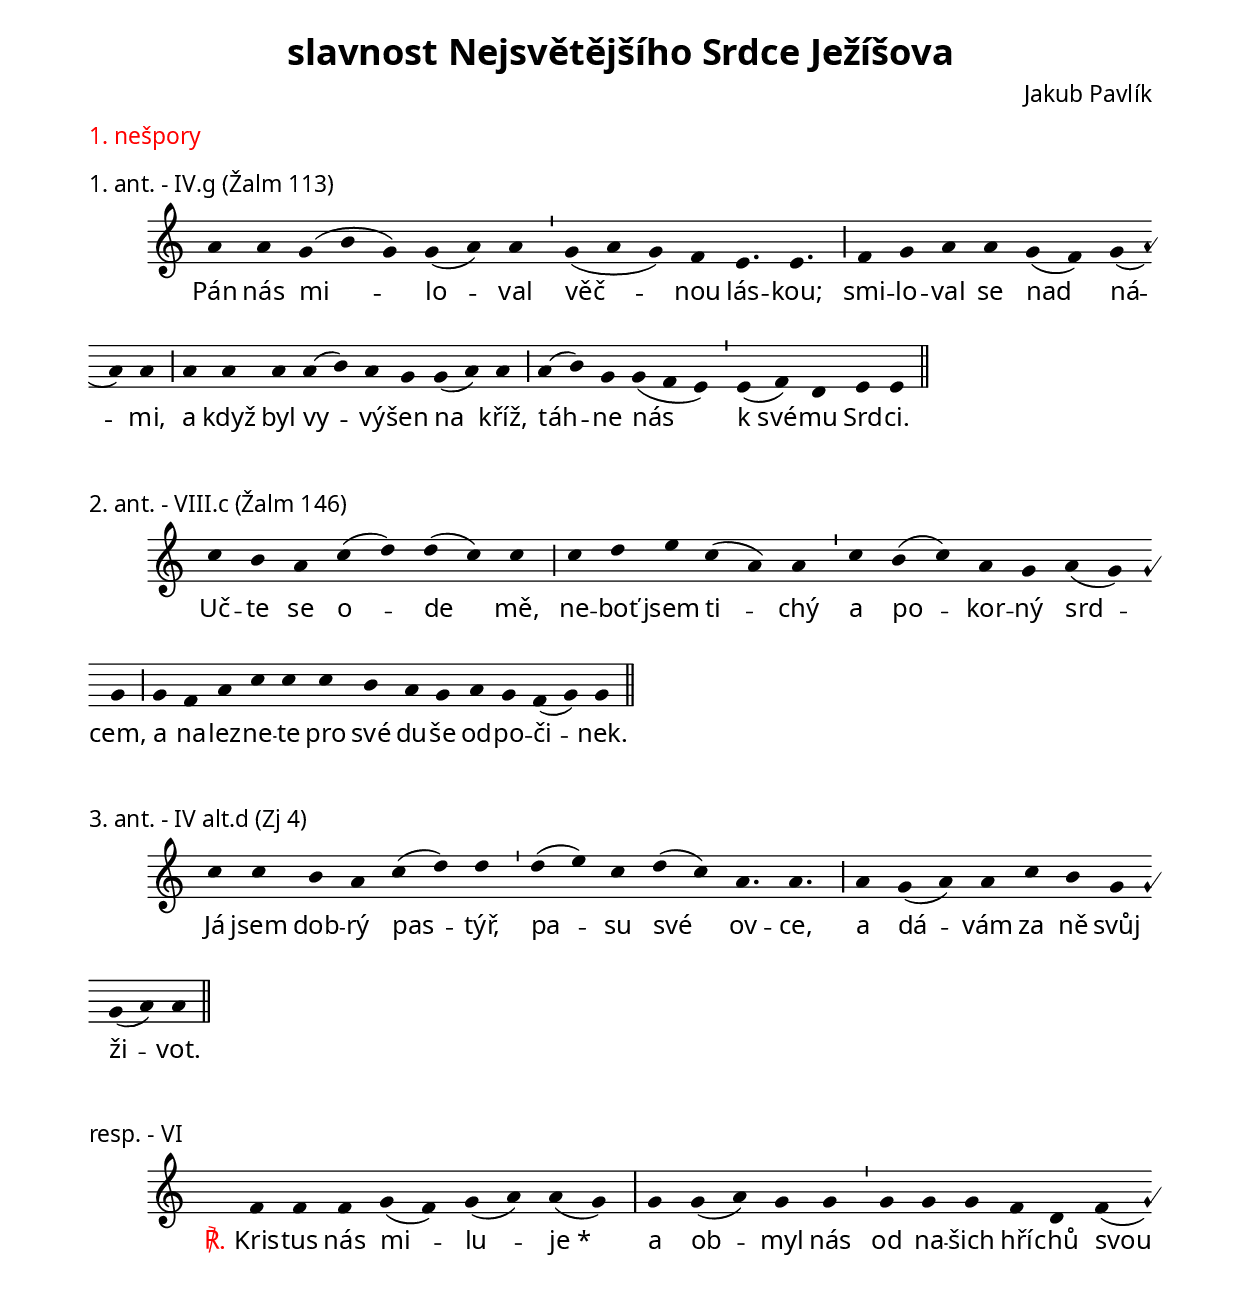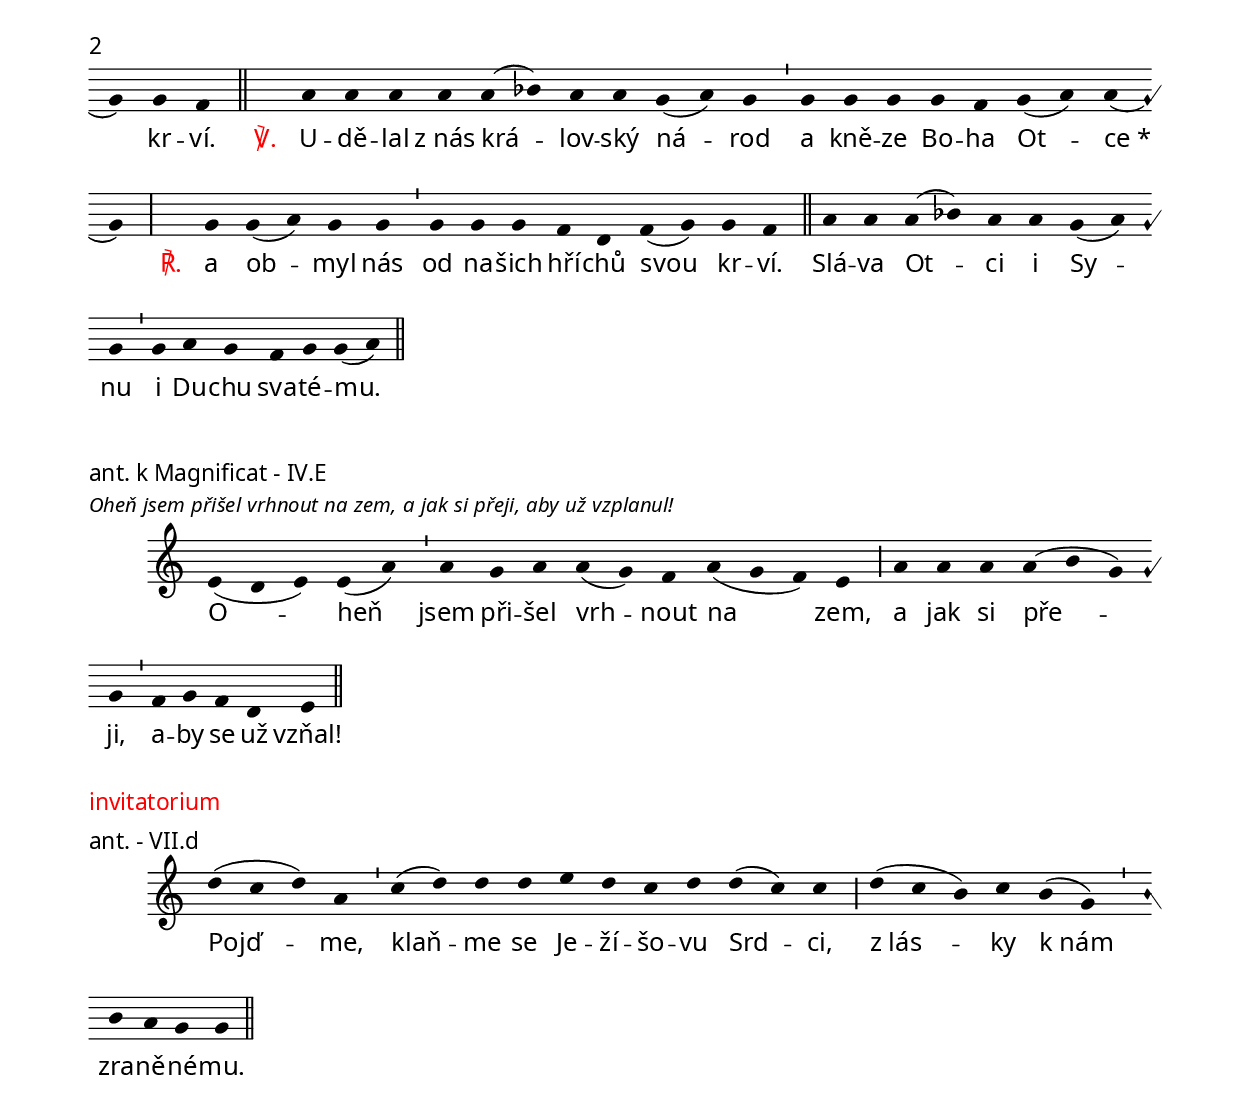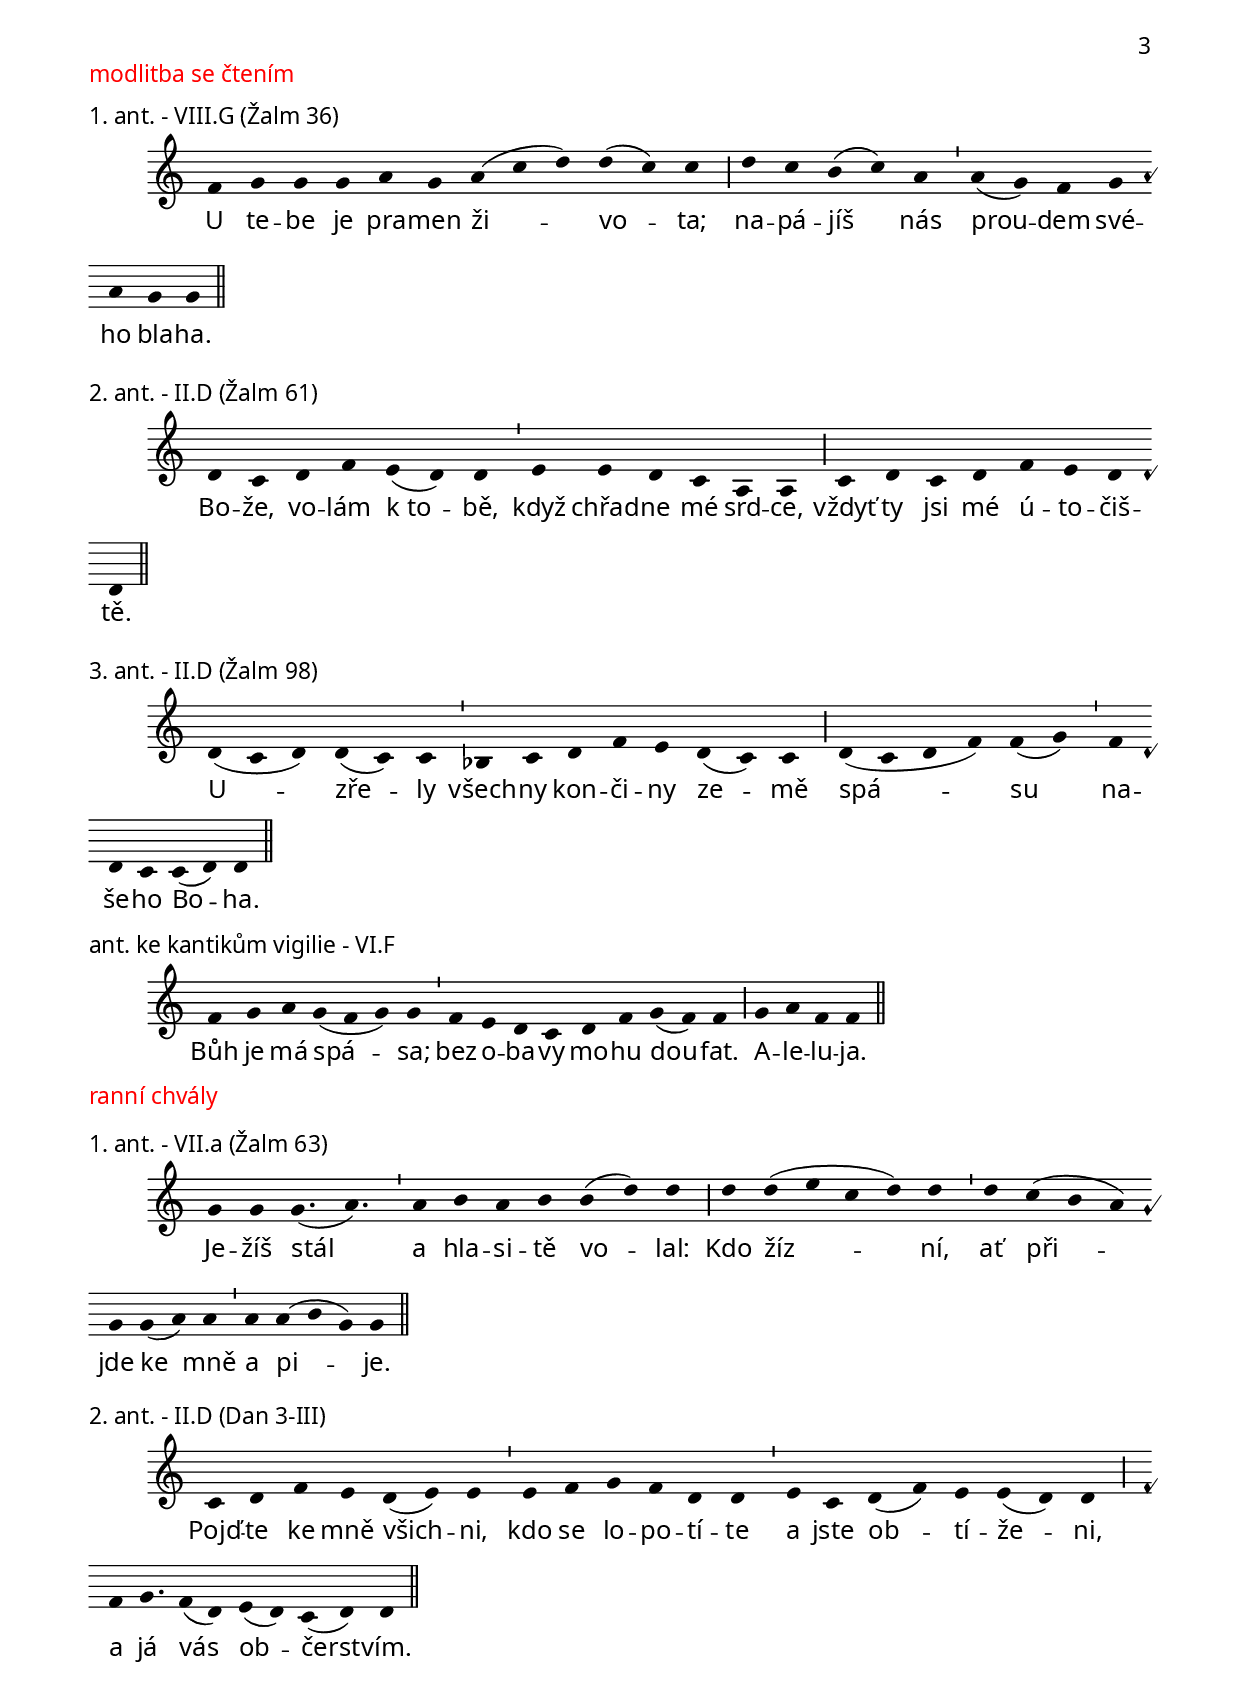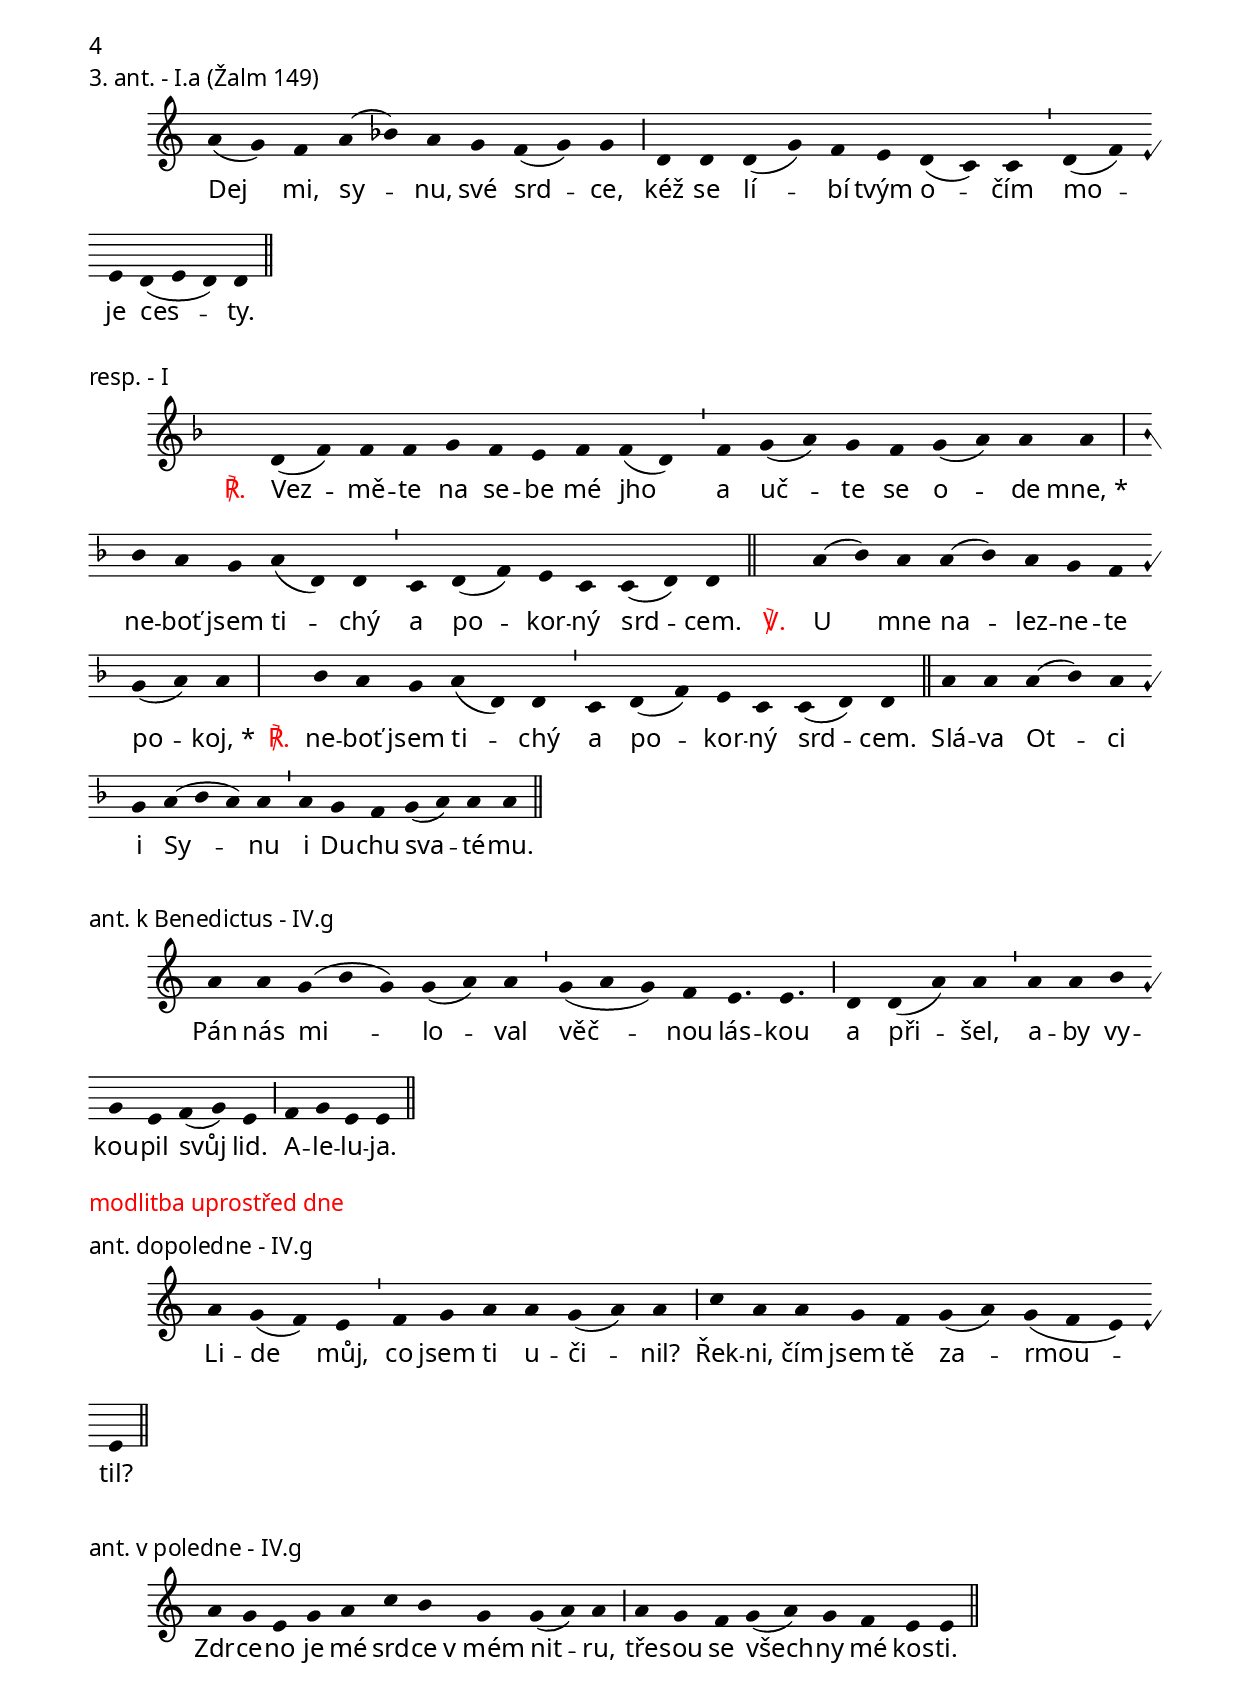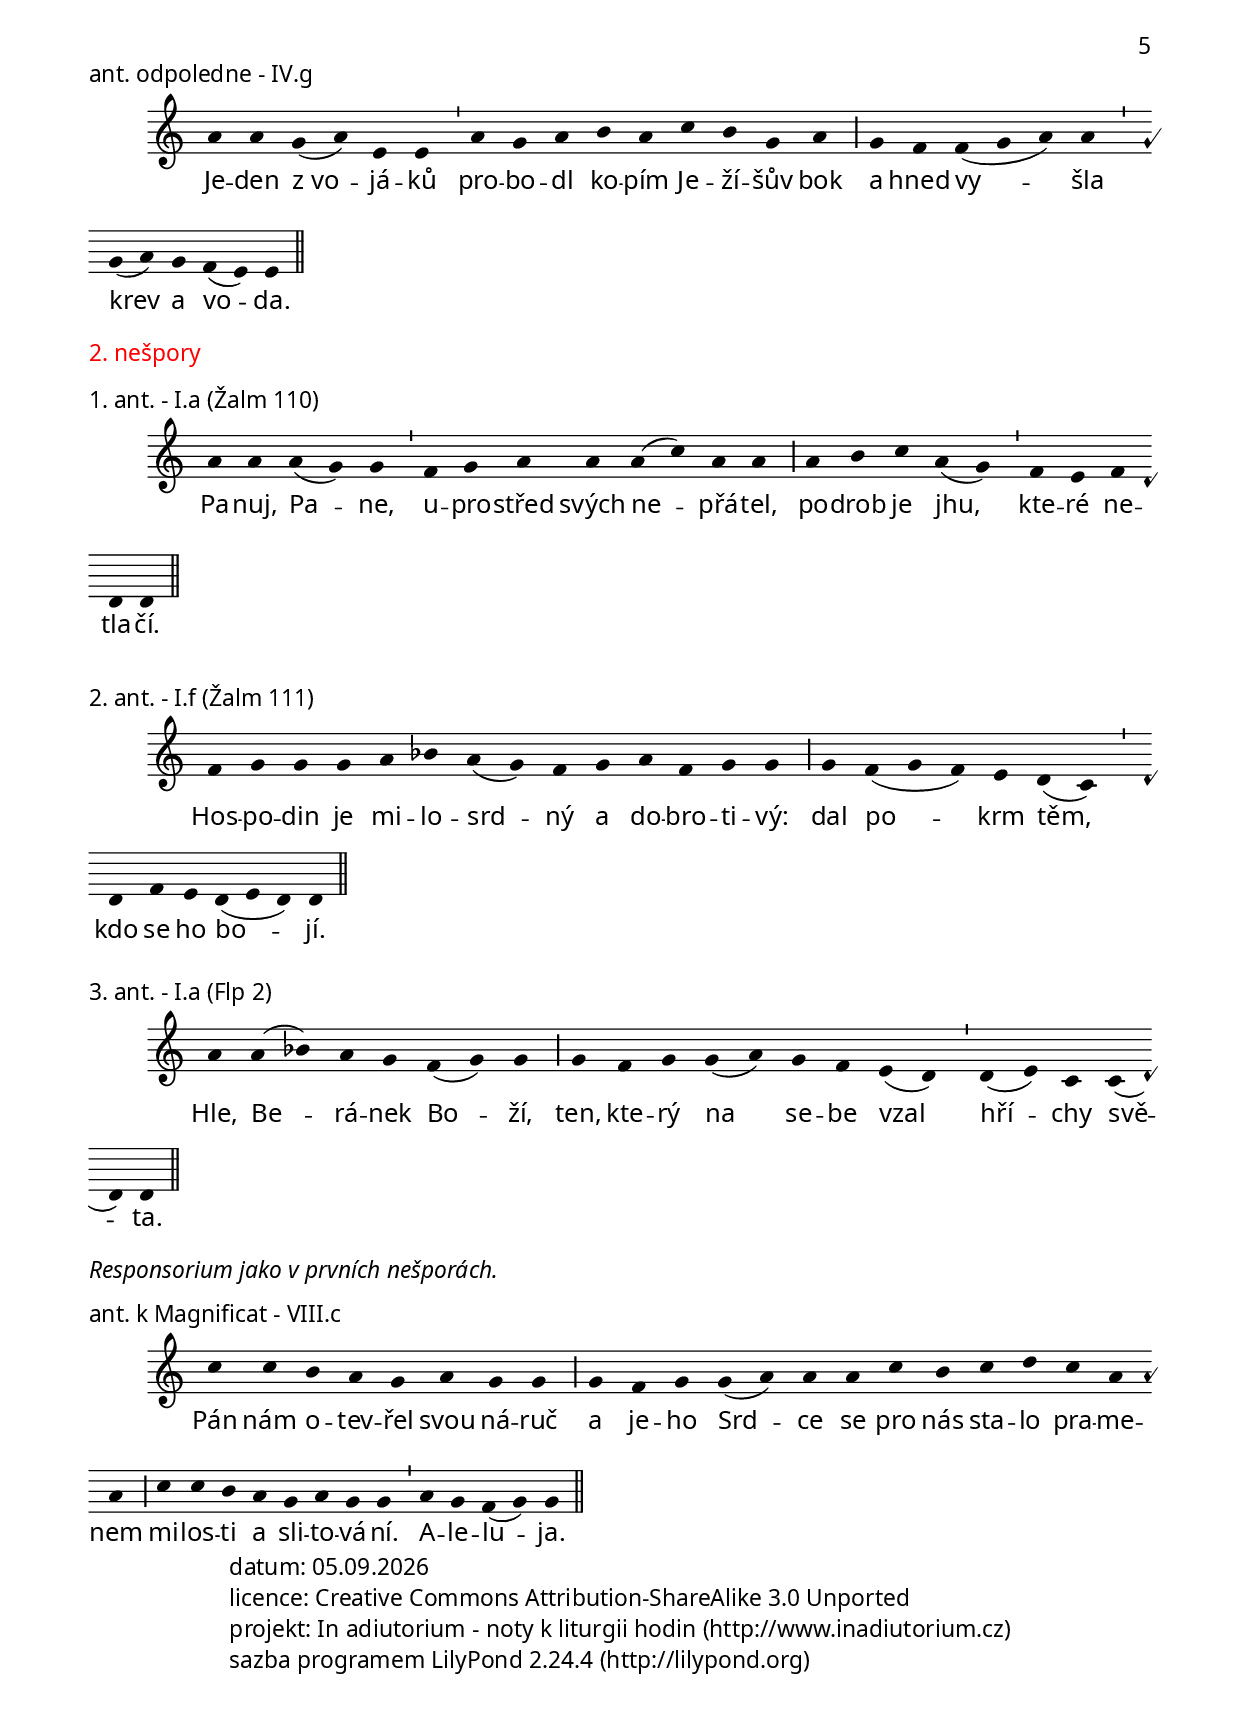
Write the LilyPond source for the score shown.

\version "2.14.2"

\header {
  title = "slavnost Nejsvětějšího Srdce Ježíšova"
  composer = "Jakub Pavlík"
}

\include "spolecne.ly"
\include "dilyresponsorii.ly"

\markup {\nadpisHodinka {"1. nešpory"}}

\score {
  \relative c'' {
    \choralniRezim
    a4 a g( b g) g( a) a \barMin g( a g) f e4. e \barMaior
    f4 g a a g( f) g( a) a \barMaior
    a a a a( b) a g g( a) a \barMaior
    a( b) g g( f e) \barMin e( f) d e e \barFinalis
  }
  \addlyrics {
    Pán nás mi -- lo -- val věč -- nou lás -- kou;
    smi -- lo -- val se nad ná -- mi,
    a když byl vy -- vý -- šen na kříž,
    táh -- ne nás k_své -- mu Srd -- ci.
  }
  \header {
    quid = "1. ant."
    modus = "IV"
    differentia = "g"
    psalmus = "Žalm 113"
    id = "1ne-a1"
    fial = "mezidobi_nejsvsrdce.ly#rch-aben?zacatek"
    piece = \markup {\sestavTitulek}
  }
}

\score {
  \relative c'' {
    \choralniRezim
    c4 b a c( d) d( c) c \barMaior
    c d e c( a) a \barMin c b( c) a g a( g) g \barMaior
    g f a c c c b a g a g f( g) g \barFinalis
  }
  \addlyrics {
    Uč -- te se o -- de mě,
    ne -- boť jsem ti -- chý a po -- kor -- ný srd -- cem,
    a na -- lez -- ne -- te pro své du -- še od -- po -- či -- nek.
  }
  \header {
    quid = "2. ant."
    modus = "VIII"
    differentia = "c"
    psalmus = "Žalm 146"
    id = "1ne-a2"
    piece = \markup {\sestavTitulek}
  }
}

\score {
  \relative c'' {
    \choralniRezim
    c4 c b a c( d) d \barMin
    d( e) c d( c) a4. a \barMaior
    a4 g( a) a c b g g( a) a \barFinalis
  }
  \addlyrics {
    Já jsem dob -- rý pas -- týř,
    pa -- su své ov -- ce,
    a dá -- vám za ně svůj ži -- vot.
  }
  \header {
    quid = "3. ant."
    modus = "IV alt"
    differentia = "d"
    psalmus = "Zj 4"
    id = "1ne-a3"
    fial = "pust_svatytyden.ly#po?zacatek"
    fons = "první část a motiv třetí části: Svatý týden, modlitba uprostřed dne, ant. v poledne"
    piece = \markup {\sestavTitulek}
  }
}

\score {
  \relative c' {
    \choralniRezim

    % R
    \neviditelna f
    f4 f f g( f) g( a) a( g) \barMax
    g g( a) g g \barMin g g g f d f( g) g f \barFinalis
    % V
    \neviditelna a
    a a a a a( bes) a a g( a) g \barMin g g g g f g( a) a( g) \barMax
    % R
    \neviditelna g
    g g( a) g g \barMin g g g f d f( g) g f \barFinalis
    % Slava
    \respVIdoxologie \barFinalis
  }
  \addlyrics {
    \Response Kris -- tus nás mi -- lu -- je_* a ob -- myl nás od na -- šich hří -- chů svou kr -- ví.
    \Verse U -- dě -- lal z_nás krá -- lov -- ský ná -- rod a kně -- ze Bo -- ha Ot -- ce_*
    \Response a ob -- myl nás od na -- šich hří -- chů svou kr -- ví.
    \textRespDoxologie
  }
  \header {
    quid = "resp."
    modus = "VI"
    fons = "responsoria ze žaltáře, pátek 1. týdne, nešp."
    fial = "responsoria.ly#1pa-ne"
    id = "1ne-resp"
    piece = \markup\sestavTitulekResp
  }
}

\score {
  \relative c' {
    \choralniRezim
    e4( d e) e( a) \barMin a g a a( g) f a( g f) e \barMaior
    a4 a a a( b g) g \barMin f g f d e \barFinalis
  }
  \addlyrics {
    O -- heň jsem při -- šel vrh -- nout na zem,
    a jak si pře -- ji, a -- by se už vzňal!
  }
  \header {
    textus_approbatus = "Oheň jsem přišel vrhnout na zem,
    a jak si přeji, aby už vzplanul!"
    quid = "ant. k Magnificat"
    modus = "IV"
    differentia = "E"
    psalmus = ""
    id = "1ne-amag"
    piece = \markup {\sestavTitulekBezZalmu}
  }
}

\markup {\nadpisHodinka {"invitatorium"}}

\score {
  \relative c'' {
    \choralniRezim
    d( c d) a \barMin c( d) d d e d c d d( c) c \barMaior
    d( c b) c b( g) \barMin b a g g \barFinalis
  }
  \addlyrics {
    Pojď -- me,
    klaň -- me se Je -- ží -- šo -- vu Srd -- ci,
    z_lás -- ky k_nám zra -- ně -- né -- mu.
  }
  \header {
    quid = "ant."
    modus = "VII"
    differentia = "d"
    psalmus = ""
    id = "invit"
    piece = \markup {\sestavTitulekBezZalmu}
  }
}

\pageBreak % ZLOM

\markup {\nadpisHodinka {"modlitba se čtením"}}

\score {
  \relative c' {
    \choralniRezim
    f4 g g g a g a( c d) d( c) c \barMaior
    d c b( c) a \barMin
    a( g) f g a g g \barFinalis
  }
  \addlyrics {
    U te -- be je pra -- men ži -- vo -- ta;
    na -- pá -- jíš nás
    prou -- dem své -- ho bla -- ha.
  }
  \header {
    quid = "1. ant."
    modus = "VIII"
    differentia = "G"
    psalmus = "Žalm 36"
    id = "mc-a1"
    piece = \markup {\sestavTitulek}
  }
}

\score {
  \relative c' {
    \choralniRezim
    d4 c d f e( d) d \barMin
    e e d c a a \barMaior
    c d c d f e d d \barFinalis
  }
  \addlyrics {
    Bo -- že, vo -- lám k_to -- bě,
    když chřad -- ne mé srd -- ce,
    vždyť ty jsi mé ú -- to -- čiš -- tě.
  }
  \header {
    quid = "2. ant."
    modus = "II"
    differentia = "D"
    psalmus = "Žalm 61"
    id = "mc-a2"
    piece = \markup {\sestavTitulek}
  }
}

\score {
  \relative c' {
    \choralniRezim
    d4( c d) d( c) c \barMin bes c d f e d( c) c \barMaior
    d( c d f) f( g) \barMin f d c c( d) d \barFinalis
  }
  \addlyrics {
    U -- zře -- ly všech -- ny kon -- či -- ny ze -- mě
    spá -- su na -- še -- ho Bo -- ha.
  }
  \header {
    quid = "3. ant."
    modus = "II"
    differentia = "D"
    psalmus = "Žalm 98"
    id = "mc-a3"
    piece = \markup {\sestavTitulek}
  }
}

\score {
  \relative c' {
    \choralniRezim
    f4 g a g( f g) g \barMin
    f4 e d c d f g( f) f \barMaior
    g a f f \barFinalis
  }
  \addlyrics {
    Bůh je má spá -- sa;
    bez o -- ba -- vy mo -- hu dou -- fat.
    A -- le -- lu -- ja.
  }
  \header {
    quid = "ant. ke kantikům vigilie"
    modus = "VI"
    differentia = "F"
    psalmus = ""
    id = "mc-avig"
    piece = \markup {\sestavTitulekBezZalmu}
  }
}

\markup {\nadpisHodinka {"ranní chvály"}}

\score {
  \relative c'' {
    \choralniRezim
    g4 g g4.( a) \barMin a4 b a b b( d) d \barMaior
    d d( e c d) d \barMin d c( b a) g g( a) a \barMin a a( b g) g \barFinalis
  }
  \addlyrics {
    Je -- žíš stál a hla -- si -- tě vo -- lal:
    Kdo žíz -- ní, ať při -- jde ke mně a pi -- je.
  }
  \header {
    quid = "1. ant."
    modus = "VII"
    differentia = "a"
    psalmus = "Žalm 63"
    id = "rch-a1"
    piece = \markup {\sestavTitulek}
  }
}

\score {
  \relative c' {
    \choralniRezim
    c d f e d( e) e \barMin
    e f g f d d \barMin e c d( f) e e( d) d \barMaior
    f g4. f4( d) e( d) c( d) d \barFinalis
  }
  \addlyrics {
    Pojď -- te ke mně všich -- ni,
    kdo se lo -- po -- tí -- te a jste ob -- tí -- že -- ni,
    a já vás ob -- čerst -- vím.
  }
  \header {
    quid = "2. ant."
    modus = "II"
    differentia = "D"
    psalmus = "Dan 3-III"
    id = "rch-a2"
    piece = \markup {\sestavTitulek}
  }
}

\score {
  \relative c'' {
    \choralniRezim
    a4( g) f a( bes) a g f( g) g \barMaior
    d d d( g) f e d( c) c \barMin d( f) e d( e d) d \barFinalis
  }
  \addlyrics {
    Dej mi, sy -- nu, své srd -- ce,
    kéž se lí -- bí tvým o -- čím mo -- je ces -- ty.
  }
  \header {
    quid = "3. ant."
    modus = "I"
    differentia = "a"
    psalmus = "Žalm 149"
    id = "rch-a3"
    piece = \markup {\sestavTitulek}
  }
}

\score {
  \relative c' {
    \choralniRezim
    \key f \major
    % R
    \neviditelna d
    d4( f) f f g f e f f( d) \barMin
    f g( a) g f g( a) a a \barMax
    bes a g a( d,) d \barMin c d( f) e c c( d) d \barFinalis
    % V
    \neviditelna a
    a'( bes) a a( bes) a g f g( a) a \barMax
    % R
    \neviditelna a
    bes a g a( d,) d \barMin c d( f) e c c( d) d \barFinalis
    % Slava
    a'4 a a( bes) a g a( bes a) a \barMin a g f g( a) a a \barFinalis
  }
  \addlyrics {
    \Response Vez -- mě -- te na se -- be mé jho
    a uč -- te se o -- de mne,_*
    ne -- boť jsem ti -- chý a po -- kor -- ný srd -- cem.
    \Verse U mne na -- lez -- ne -- te po -- koj,_*
    \Response ne -- boť jsem ti -- chý a po -- kor -- ný srd -- cem.
    \textRespDoxologie
  }
  \header {
    quid = "resp."
    modus = "I"
    id = "rch-resp"
    piece = \markup {\sestavTitulekResp}
  }
}

\score {
  \relative c'' {
    \choralniRezim
    a4 a g( b g) g( a) a \barMin g( a g) f e4. e \barMaior
    d4 d( a') a \barMin a a b g e f( g) e \barMaior
    f g e e \barFinalis
  }
  \addlyrics {
    Pán nás mi -- lo -- val věč -- nou lás -- kou
    a při -- šel, a -- by vy -- kou -- pil svůj lid.
    A -- le -- lu -- ja.
  }
  \header {
    quid = "ant. k Benedictus"
    modus = "IV"
    differentia = "g"
    psalmus = ""
    id = "rch-aben"
    piece = \markup {\sestavTitulekBezZalmu}
  }
}

\markup {\nadpisHodinka {"modlitba uprostřed dne"}}

\score {
  \relative c'' {
    \choralniRezim
    a4 g( f) e \barMin
    f g a a g( a) a \barMaior
    c a a g f g( a) g( f e) e \barFinalis
  }
  \addlyrics {
    Li -- de můj,
    co jsem ti u -- či -- nil?
    Řek -- ni, čím jsem tě za -- rmou -- til?
  }
  \header {
    quid = "ant. dopoledne"
    modus = "IV"
    differentia = "g"
    psalmus = ""
    id = "up-tercie"
    piece = \markup {\sestavTitulekBezZalmu}
  }
}

\score {
  \relative c'' {
    \choralniRezim
    a4 g e g a c b g g( a) a \barMaior
    a g f g( a) g f e e \barFinalis
  }
  \addlyrics {
    Zdr -- ce -- no je mé srd -- ce v_mém nit -- ru,
    tře -- sou se všech -- ny mé kos -- ti.
  }
  \header {
    quid = "ant. v poledne"
    modus = "IV"
    differentia = "g"
    psalmus = ""
    id = "up-sexta"
    piece = \markup {\sestavTitulekBezZalmu}
  }
}

\score {
  \relative c'' {
    \choralniRezim
    a4 a g( a) e e \barMin
    a g a b a c b g a \barMaior
    g f f( g a) a \barMin g( a) g f( e) e \barFinalis
  }
  \addlyrics {
    Je -- den z_vo -- já -- ků
    pro -- bo -- dl ko -- pím Je -- ží -- šův bok
    a hned vy -- šla krev a vo -- da.
  }
  \header {
    quid = "ant. odpoledne"
    modus = "IV"
    differentia = "g"
    psalmus = ""
    id = "up-nona"
    piece = \markup {\sestavTitulekBezZalmu}
  }
}

\markup {\nadpisHodinka {"2. nešpory"}}

\score {
  \relative c'' {
    \choralniRezim
    a4 a a( g) g \barMin f g a a a( c) a a \barMaior
    a b c a( g) \barMin f e f d d \barFinalis
  }
  \addlyrics {
    Pa -- nuj, Pa -- ne, u -- pro -- střed svých ne -- přá -- tel,
    po -- drob je jhu, kte -- ré ne -- tla -- čí.
  }
  \header {
    quid = "1. ant."
    modus = "I"
    differentia = "a"
    psalmus = "Žalm 110"
    id = "2ne-a1"
    piece = \markup {\sestavTitulek}
  }
}

\score {
  \relative c' {
    \choralniRezim
    f g g g a4 bes a( g) f g a f g g \barMaior
    g f( g f) e d( c) \barMin d f e d( e d) d \barFinalis
  }
  \addlyrics {
    Hos -- po -- din je mi -- lo -- srd -- ný a do -- bro -- ti -- vý:
    dal po -- krm těm, kdo se ho bo -- jí.
  }
  \header {
    quid = "2. ant."
    modus = "I"
    differentia = "f"
    psalmus = "Žalm 111"
    fial = "mezidobi_telaakrvepane.ly#1ne-a1?zacatek&konec"
    id = "2ne-a2"
    piece = \markup {\sestavTitulek}
  }
}

\score {
  \relative c'' {
    \choralniRezim
    a4 a( bes) a g f( g) g \barMaior
    g f g g( a) g f e( d) \barMin d( e) c c( d) d \barFinalis
  }
  \addlyrics {
    Hle, Be -- rá -- nek Bo -- ží,
    ten, kte -- rý na se -- be vzal hří -- chy svě -- ta.
  }
  \header {
    quid = "3. ant."
    modus = "I"
    differentia = "a"
    psalmus = "Flp 2"
    id = "2ne-a3"
    piece = \markup {\sestavTitulek}
  }
}

\markup\italic{Responsorium jako v prvních nešporách.}

\score {
  \relative c'' {
    \choralniRezim
    c4 c b a g a g g \barMaior
    g f g g( a) a a c b c d c a a \barMaior
    c c b a g a g g \barMin
    a g f( g) g \barFinalis
  }
  \addlyrics {
    Pán nám o -- tev -- řel svou ná -- ruč
    a je -- ho Srd -- ce se pro nás sta -- lo pra -- me -- nem
    mi -- los -- ti a sli -- to -- vá -- ní.
    A -- le -- lu -- ja.
  }
  \header {
    quid = "ant. k Magnificat"
    modus = "VIII"
    differentia = "c"
    psalmus = ""
    id = "2ne-amag"
    piece = \markup {\sestavTitulekBezZalmu}
  }
}